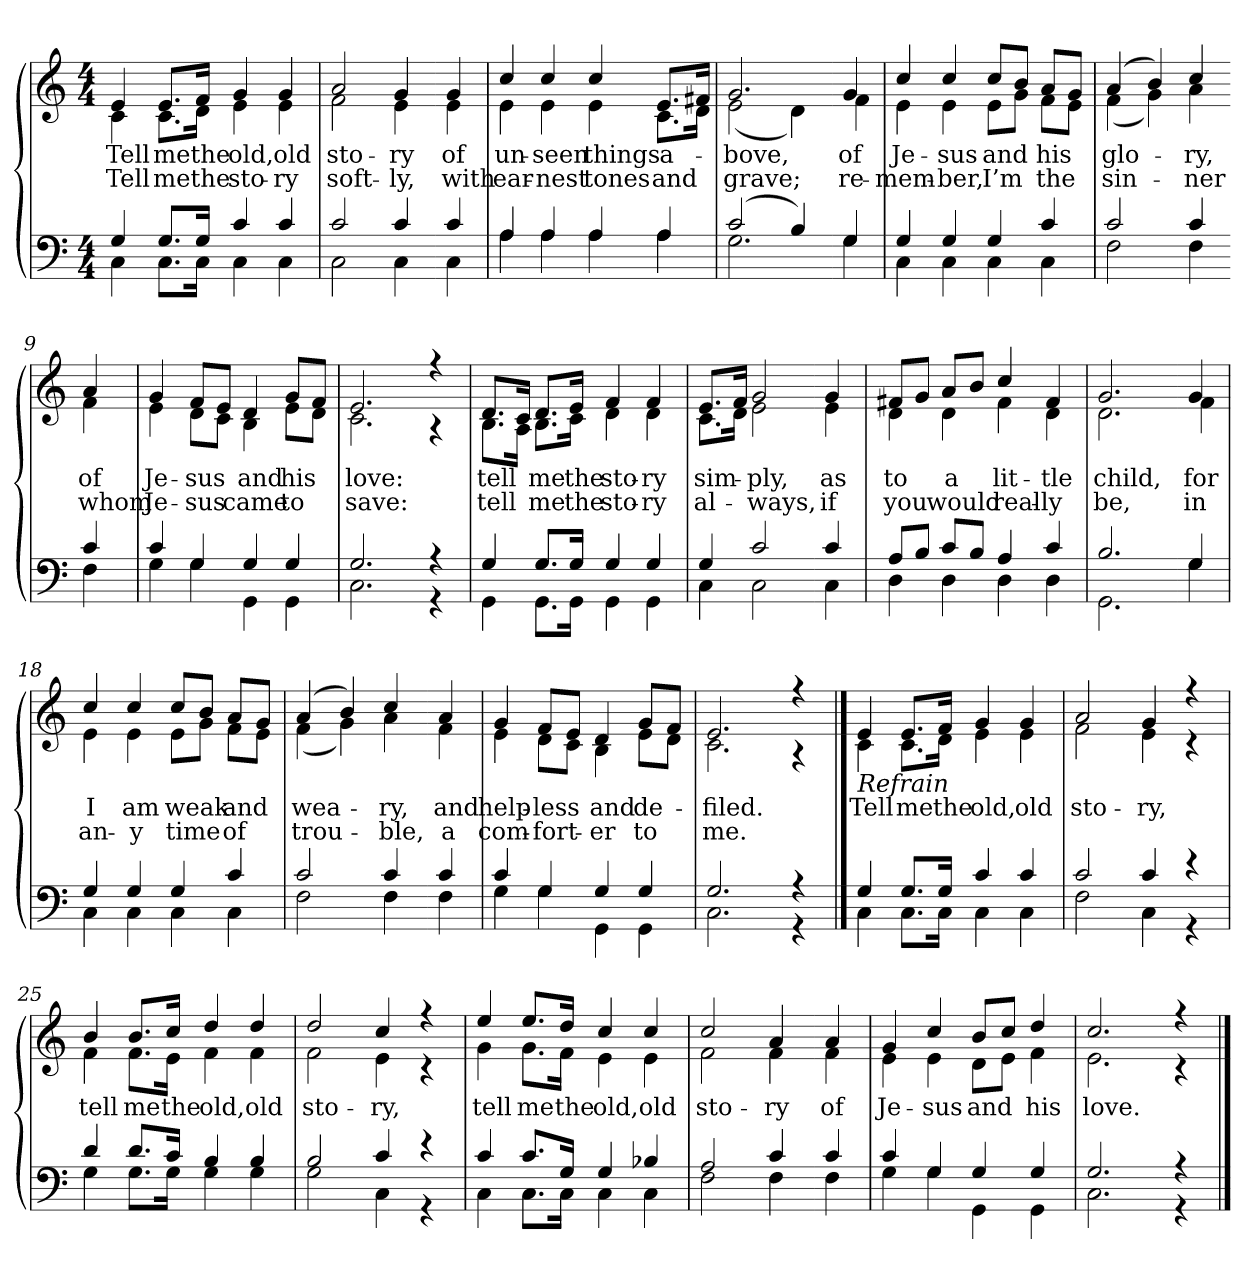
**kern	**kern	**text	**text
*part2	*part1	*part1	*part1
*staff2	*staff1	*staff1	*staff1
*clefF4	*clefG2	*	*
*k[]	*k[]	*	*
*M4/4	*M4/4	*	*
=1	=1	=1	=1
*^	*	*	*
!	!	!LO:TX:b:i:t=Verse	!	!
!	!	!	!LO:LY:b	!LO:LY:b
*	*	*^	*	*
4G/	4C\	4e/	4c\	Tell	Tell
!	!	!	!	!LO:LY:b	!LO:LY:b
8.G/L	8.C\L	8.e/L	8.c\L	me	me
!	!	!	!	!LO:LY:b	!LO:LY:b
16G/Jk	16C\Jk	16f/Jk	16d\Jk	the	the
!	!	!	!	!LO:LY:b	!LO:LY:b
4c/	4C\	4g/	4e\	old,	sto-
!	!	!	!	!LO:LY:b	!LO:LY:b
4c/	4C\	4g/	4e\	old	-ry
=2	=2	=2	=2	=2	=2
!	!	!	!	!LO:LY:b	!LO:LY:b
2c/	2C\	2a/	2f\	sto-	soft-
!	!	!	!	!LO:LY:b	!LO:LY:b
4c/	4C\	4g/	4e\	-ry	-ly,
!!LO:LB:g=z	!!
=3-	=3-	=3-	=3-	=3-	=3-
!	!	!	!	!LO:LY:b	!LO:LY:b
4c/	4C\	4g/	4e\	of	with
=4	=4	=4	=4	=4	=4
!	!	!	!	!LO:LY:b	!LO:LY:b
4A/	4A\	4cc/	4e\	un-	ear-
!	!	!	!	!LO:LY:b	!LO:LY:b
4A/	4A\	4cc/	4e\	-seen	-nest
!	!	!	!	!LO:LY:b	!LO:LY:b
4A/	4A\	4cc/	4e\	things	tones
!	!	!	!	!LO:LY:b	!LO:LY:b
4A/	4A\	8.e/L	8.c\L	a-	and
.	.	16f#X/Jk	16d\Jk	.	.
=5	=5	=5	=5	=5	=5
!	!	!	!	!LO:LY:b	!LO:LY:b
(>2c/	2.G\	2.g/	(<2e\	-bove,	grave;
4B/)	.	.	4d\)	.	.
!!LO:LB:g=z	!!
=6-	=6-	=6-	=6-	=6-	=6-
!	!	!	!	!LO:LY:b	!LO:LY:b
4G/	4G\	4g/	4f\	of	re-
=7	=7	=7	=7	=7	=7
!	!	!	!	!LO:LY:b	!LO:LY:b
4G/	4C\	4cc/	4e\	Je-	-mem-
!	!	!	!	!LO:LY:b	!LO:LY:b
4G/	4C\	4cc/	4e\	-sus	-ber,
!	!	!	!	!LO:LY:b	!LO:LY:b
4G/	4C\	8cc/L	8e\L	and	I’m
.	.	8b/J	8g\J	.	.
!	!	!	!	!LO:LY:b	!LO:LY:b
4c/	4C\	8a/L	8f\L	his	the
.	.	8g/J	8e\J	.	.
=8	=8	=8	=8	=8	=8
!	!	!	!	!LO:LY:b	!LO:LY:b
2c/	2F\	(>4a/	(<4f\	glo-	sin-
.	.	4b/)	4g\)	.	.
!	!	!	!	!LO:LY:b	!LO:LY:b
4c/	4F\	4cc/	4a\	-ry,	-ner
!!LO:LB:g=z	!!
=9-	=9-	=9-	=9-	=9-	=9-
!	!	!	!	!LO:LY:b	!LO:LY:b
4c/	4F\	4a/	4f\	of	whom
=10	=10	=10	=10	=10	=10
!	!	!	!	!LO:LY:b	!LO:LY:b
4c/	4G\	4g/	4e\	Je-	Je-
!	!	!	!	!LO:LY:b	!LO:LY:b
4G/	4G\	8f/L	8d\L	-sus	-sus
.	.	8e/J	8c\J	.	.
!	!	!	!	!LO:LY:b	!LO:LY:b
4G/	4GG\	4d/	4B\	and	came
!	!	!	!	!LO:LY:b	!LO:LY:b
4G/	4GG\	8g/L	8e\L	his	to
.	.	8f/J	8d\J	.	.
=11	=11	=11	=11	=11	=11
!	!	!	!	!LO:LY:b	!LO:LY:b
2.G/	2.C\	2.e/	2.c\	love:	save:
4r	4r	4r	4r	.	.
!!LO:LB:g=z	!!
=12	=12	=12	=12	=12	=12
!	!	!	!	!LO:LY:b	!LO:LY:b
4G/	4GG\	8.d/L	8.B\L	tell	tell
.	.	16c/Jk	16A\Jk	.	.
!	!	!	!	!LO:LY:b	!LO:LY:b
8.G/L	8.GG\L	8.d/L	8.B\L	me	me
!	!	!	!	!LO:LY:b	!LO:LY:b
16G/Jk	16GG\Jk	16e/Jk	16c\Jk	the	the
!	!	!	!	!LO:LY:b	!LO:LY:b
4G/	4GG\	4f/	4d\	sto-	sto-
!	!	!	!	!LO:LY:b	!LO:LY:b
4G/	4GG\	4f/	4d\	-ry	-ry
=13	=13	=13	=13	=13	=13
!	!	!	!	!LO:LY:b	!LO:LY:b
4G/	4C\	8.e/L	8.c\L	sim-	al-
.	.	16f/Jk	16d\Jk	.	.
!	!	!	!	!LO:LY:b	!LO:LY:b
2c/	2C\	2g/	2e\	-ply,	-ways,
!!LO:LB:g=z	!!
=14-	=14-	=14-	=14-	=14-	=14-
!	!	!	!	!LO:LY:b	!LO:LY:b
4c/	4C\	4g/	4e\	as	if
=15	=15	=15	=15	=15	=15
!	!	!	!	!LO:LY:b	!LO:LY:b
8A/L	4D\	8f#X/L	4d\	to	you
8B/J	.	8g/J	.	.	.
!	!	!	!	!LO:LY:b	!LO:LY:b
8c/L	4D\	8a/L	4d\	a	would
8B/J	.	8b/J	.	.	.
!	!	!	!	!LO:LY:b	!LO:LY:b
4A/	4D\	4cc/	4f#\	lit-	real-
!	!	!	!	!LO:LY:b	!LO:LY:b
4c/	4D\	4f#/	4d\	-tle	-ly
=16	=16	=16	=16	=16	=16
!	!	!	!	!LO:LY:b	!LO:LY:b
2.B/	2.GG\	2.g/	2.d\	child,	be,
!!LO:LB:g=z	!!
=17-	=17-	=17-	=17-	=17-	=17-
!	!	!	!	!LO:LY:b	!LO:LY:b
4G/	4G\	4g/	4f\	for	in
=18	=18	=18	=18	=18	=18
!	!	!	!	!LO:LY:b	!LO:LY:b
4G/	4C\	4cc/	4e\	I	an-
!	!	!	!	!LO:LY:b	!LO:LY:b
4G/	4C\	4cc/	4e\	am	-y
!	!	!	!	!LO:LY:b	!LO:LY:b
4G/	4C\	8cc/L	8e\L	weak	time
.	.	8b/J	8g\J	.	.
!	!	!	!	!LO:LY:b	!LO:LY:b
4c/	4C\	8a/L	8f\L	and	of
.	.	8g/J	8e\J	.	.
=19	=19	=19	=19	=19	=19
!	!	!	!	!LO:LY:b	!LO:LY:b
2c/	2F\	(>4a/	(<4f\	wea-	trou-
.	.	4b/)	4g\)	.	.
!	!	!	!	!LO:LY:b	!LO:LY:b
4c/	4F\	4cc/	4a\	-ry,	-ble,
!!LO:LB:g=z	!!
=20-	=20-	=20-	=20-	=20-	=20-
!	!	!	!	!LO:LY:b	!LO:LY:b
4c/	4F\	4a/	4f\	and	a
=21	=21	=21	=21	=21	=21
!	!	!	!	!LO:LY:b	!LO:LY:b
4c/	4G\	4g/	4e\	help-	com-
!	!	!	!	!LO:LY:b	!LO:LY:b
4G/	4G\	8f/L	8d\L	-less	-fort-
.	.	8e/J	8c\J	.	.
!	!	!	!	!LO:LY:b	!LO:LY:b
4G/	4GG\	4d/	4B\	and	-er
!	!	!	!	!LO:LY:b	!LO:LY:b
4G/	4GG\	8g/L	8e\L	de-	to
.	.	8f/J	8d\J	.	.
=22	=22	=22	=22	=22	=22
!	!	!	!	!LO:LY:b	!LO:LY:b
2.G/	2.C\	2.e/	2.c\	-filed.	me.
4r	4r	4r	4r	.	.
!!LO:LB:g=z	!!
==23	==23	==23	==23	==23	==23
!	!	!LO:TX:b:i:t=Refrain	!	!	!
!	!	!	!	!LO:LY:b	!
4G/	4C\	4e/	4c\	Tell	.
!	!	!	!	!LO:LY:b	!
8.G/L	8.C\L	8.e/L	8.c\L	me	.
!	!	!	!	!LO:LY:b	!
16G/Jk	16C\Jk	16f/Jk	16d\Jk	the	.
!	!	!	!	!LO:LY:b	!
4c/	4C\	4g/	4e\	old,	.
!	!	!	!	!LO:LY:b	!
4c/	4C\	4g/	4e\	old	.
=24	=24	=24	=24	=24	=24
!	!	!	!	!LO:LY:b	!
2c/	2F\	2a/	2f\	sto-	.
!	!	!	!	!LO:LY:b	!
4c/	4C\	4g/	4e\	-ry,	.
4r	4r	4r	4r	.	.
!!LO:LB:g=z	!!
=25	=25	=25	=25	=25	=25
!	!	!	!	!LO:LY:b	!
4d/	4G\	4b/	4f\	tell	.
!	!	!	!	!LO:LY:b	!
8.d/L	8.G\L	8.b/L	8.f\L	me	.
!	!	!	!	!LO:LY:b	!
16c/Jk	16G\Jk	16cc/Jk	16e\Jk	the	.
!	!	!	!	!LO:LY:b	!
4B/	4G\	4dd/	4f\	old,	.
!	!	!	!	!LO:LY:b	!
4B/	4G\	4dd/	4f\	old	.
=26	=26	=26	=26	=26	=26
!	!	!	!	!LO:LY:b	!
2B/	2G\	2dd/	2f\	sto-	.
!	!	!	!	!LO:LY:b	!
4c/	4C\	4cc/	4e\	-ry,	.
4r	4r	4r	4r	.	.
!!LO:LB:g=z	!!
=27	=27	=27	=27	=27	=27
!	!	!	!	!LO:LY:b	!
4c/	4C\	4ee/	4g\	tell	.
!	!	!	!	!LO:LY:b	!
8.c/L	8.C\L	8.ee/L	8.g\L	me	.
!	!	!	!	!LO:LY:b	!
16G/Jk	16C\Jk	16dd/Jk	16f\Jk	the	.
!	!	!	!	!LO:LY:b	!
4G/	4C\	4cc/	4e\	old,	.
!	!	!	!	!LO:LY:b	!
4B-X/	4C\	4cc/	4e\	old	.
=28	=28	=28	=28	=28	=28
!	!	!	!	!LO:LY:b	!
2A/	2F\	2cc/	2f\	sto-	.
!	!	!	!	!LO:LY:b	!
4c/	4F\	4a/	4f\	-ry	.
!!LO:LB:g=z	!!
=29-	=29-	=29-	=29-	=29-	=29-
!	!	!	!	!LO:LY:b	!
4c/	4F\	4a/	4f\	of	.
=30	=30	=30	=30	=30	=30
!	!	!	!	!LO:LY:b	!
4c/	4G\	4g/	4e\	Je-	.
!	!	!	!	!LO:LY:b	!
4G/	4G\	4cc/	4e\	-sus	.
!	!	!	!	!LO:LY:b	!
4G/	4GG\	8b/L	8d\L	and	.
.	.	8cc/J	8e\J	.	.
!	!	!	!	!LO:LY:b	!
4G/	4GG\	4dd/	4f\	his	.
=31	=31	=31	=31	=31	=31
!	!	!	!	!LO:LY:b	!
2.G/	2.C\	2.cc/	2.e\	love.	.
4r	4r	4r	4r	.	.
*v	*v	*	*	*	*
*	*v	*v	*	*
==	==	==	==
*-	*-	*-	*-
